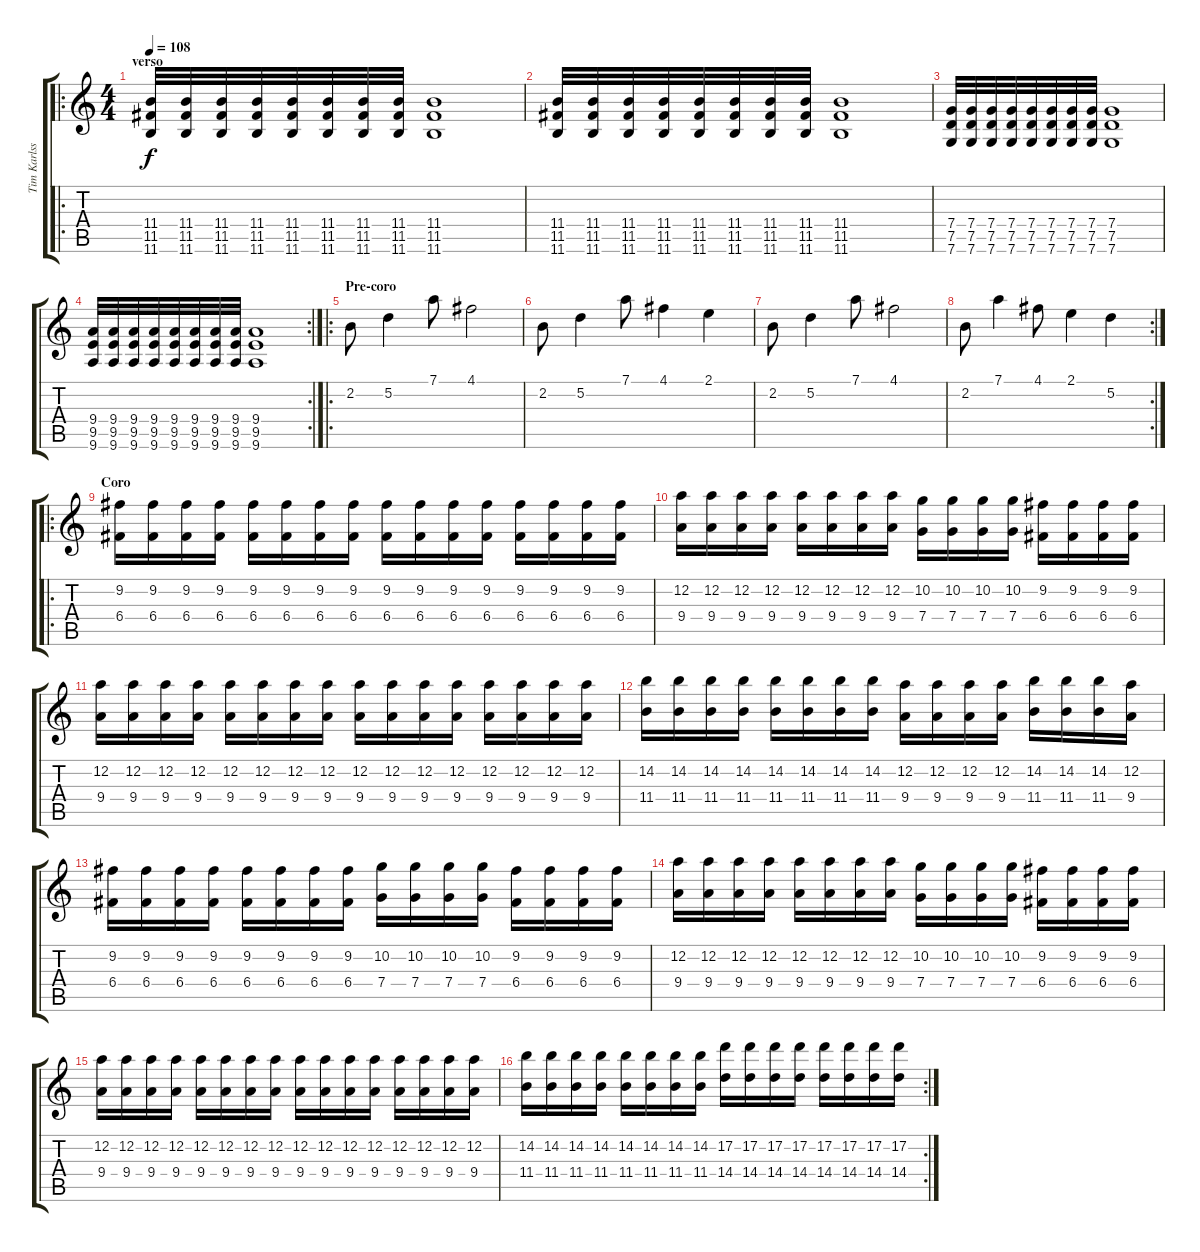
\track ("Tim Karlsson" "Tim Karlss") {instrument distortionguitar}
\staff {score tabs}
\tuning (D4 A3 F3 C3 G2 C2) {hide}
\ro
\ts (4 4)
\section ("" "verso")
\tempo 108
\clef g2
\ks c
(11.4 11.5 11.6).32{dy f} (11.4 11.5 11.6).32 (11.4 11.5 11.6).32 (11.4 11.5 11.6).32 (11.4 11.5 11.6).32 (11.4 11.5 11.6).32 (11.4 11.5 11.6).32 (11.4 11.5 11.6).32 (11.4 11.5 11.6).1 |
(11.4 11.5 11.6).32 (11.4 11.5 11.6).32 (11.4 11.5 11.6).32 (11.4 11.5 11.6).32 (11.4 11.5 11.6).32 (11.4 11.5 11.6).32 (11.4 11.5 11.6).32 (11.4 11.5 11.6).32 (11.4 11.5 11.6).1 |
(7.4 7.5 7.6).32 (7.4 7.5 7.6).32 (7.4 7.5 7.6).32 (7.4 7.5 7.6).32 (7.4 7.5 7.6).32 (7.4 7.5 7.6).32 (7.4 7.5 7.6).32 (7.4 7.5 7.6).32 (7.4 7.5 7.6).1 |
\rc 2
(9.4 9.5 9.6).32 (9.4 9.5 9.6).32 (9.4 9.5 9.6).32 (9.4 9.5 9.6).32 (9.4 9.5 9.6).32 (9.4 9.5 9.6).32 (9.4 9.5 9.6).32 (9.4 9.5 9.6).32 (9.4 9.5 9.6).1 |
\ro
\section ("" "Pre-coro")
2.2.8 5.2.4 7.1.8 4.1.2 |
2.2.8 5.2.4 7.1.8 4.1.4 2.1.4 |
2.2.8 5.2.4 7.1.8 4.1.2 |
\rc 2
2.2.8 7.1.4 4.1.8 2.1.4 5.2.4 |
\ro
\section ("" "Coro")
(9.2 6.4).16 (9.2 6.4).16 (9.2 6.4).16 (9.2 6.4).16 (9.2 6.4).16 (9.2 6.4).16 (9.2 6.4).16 (9.2 6.4).16 (9.2 6.4).16 (9.2 6.4).16 (9.2 6.4).16 (9.2 6.4).16 (9.2 6.4).16 (9.2 6.4).16 (9.2 6.4).16 (9.2 6.4).16 |
(12.2 9.4).16 (12.2 9.4).16 (12.2 9.4).16 (12.2 9.4).16 (12.2 9.4).16 (12.2 9.4).16 (12.2 9.4).16 (12.2 9.4).16 (10.2 7.4).16 (10.2 7.4).16 (10.2 7.4).16 (10.2 7.4).16 (9.2 6.4).16 (9.2 6.4).16 (9.2 6.4).16 (9.2 6.4).16 |
(12.2 9.4).16 (12.2 9.4).16 (12.2 9.4).16 (12.2 9.4).16 (12.2 9.4).16 (12.2 9.4).16 (12.2 9.4).16 (12.2 9.4).16 (12.2 9.4).16 (12.2 9.4).16 (12.2 9.4).16 (12.2 9.4).16 (12.2 9.4).16 (12.2 9.4).16 (12.2 9.4).16 (12.2 9.4).16 |
(14.2 11.4).16 (14.2 11.4).16 (14.2 11.4).16 (14.2 11.4).16 (14.2 11.4).16 (14.2 11.4).16 (14.2 11.4).16 (14.2 11.4).16 (12.2 9.4).16 (12.2 9.4).16 (12.2 9.4).16 (12.2 9.4).16 (14.2 11.4).16 (14.2 11.4).16 (14.2 11.4).16 (12.2 9.4).16 |
(9.2 6.4).16 (9.2 6.4).16 (9.2 6.4).16 (9.2 6.4).16 (9.2 6.4).16 (9.2 6.4).16 (9.2 6.4).16 (9.2 6.4).16 (10.2 7.4).16 (10.2 7.4).16 (10.2 7.4).16 (10.2 7.4).16 (9.2 6.4).16 (9.2 6.4).16 (9.2 6.4).16 (9.2 6.4).16 |
(12.2 9.4).16 (12.2 9.4).16 (12.2 9.4).16 (12.2 9.4).16 (12.2 9.4).16 (12.2 9.4).16 (12.2 9.4).16 (12.2 9.4).16 (10.2 7.4).16 (10.2 7.4).16 (10.2 7.4).16 (10.2 7.4).16 (9.2 6.4).16 (9.2 6.4).16 (9.2 6.4).16 (9.2 6.4).16 |
(12.2 9.4).16 (12.2 9.4).16 (12.2 9.4).16 (12.2 9.4).16 (12.2 9.4).16 (12.2 9.4).16 (12.2 9.4).16 (12.2 9.4).16 (12.2 9.4).16 (12.2 9.4).16 (12.2 9.4).16 (12.2 9.4).16 (12.2 9.4).16 (12.2 9.4).16 (12.2 9.4).16 (12.2 9.4).16 |
\rc 2
(14.2 11.4).16 (14.2 11.4).16 (14.2 11.4).16 (14.2 11.4).16 (14.2 11.4).16 (14.2 11.4).16 (14.2 11.4).16 (14.2 11.4).16 (17.2 14.4).16 (17.2 14.4).16 (17.2 14.4).16 (17.2 14.4).16 (17.2 14.4).16 (17.2 14.4).16 (17.2 14.4).16 (17.2 14.4).16
